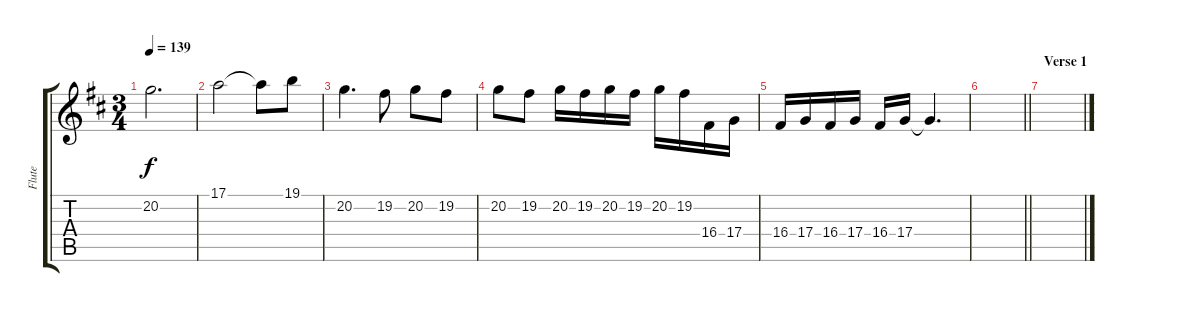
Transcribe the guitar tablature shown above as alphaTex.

\track ("Flute" "Flute") {instrument flute}
\staff {score tabs}
\tuning (E4 B3 G3 D3 A2 E2) {hide}
\ts (3 4)
\tempo 139
\clef g2
\ks d
20.2{t}.2{d dy f} |
17.1.2 17.1{t}.8 19.1.8 |
20.2.4{d} 19.2.8 20.2.8 19.2.8 |
20.2.8 19.2.8 20.2.16 19.2.16 20.2.16 19.2.16 20.2.16 19.2.16 16.4.16 17.4.16 |
16.4.16 17.4.16 16.4.16 17.4.16 16.4.16 17.4.16 17.4{t}.4{d} |
\barLineRight lightlight
|
\section ("" "Verse 1")
